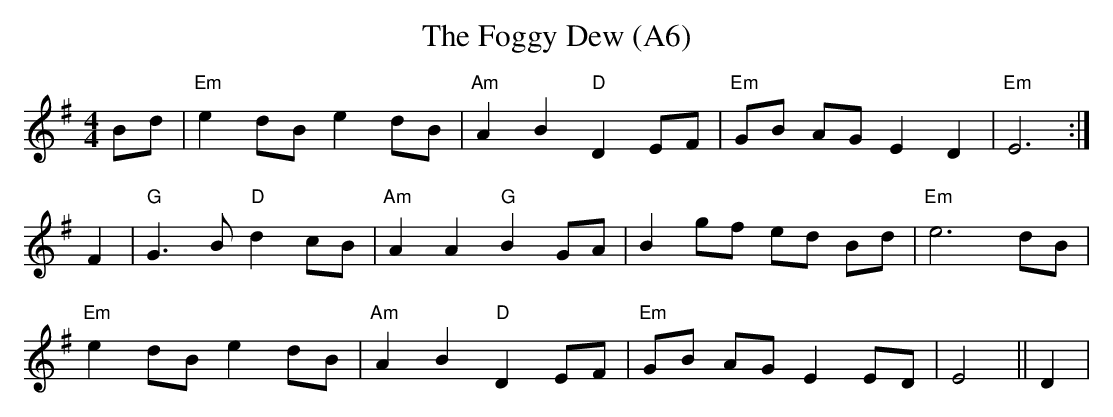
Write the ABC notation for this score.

X:1
T:The Foggy Dew (A6)
M:4/4
K:Em
Bd|"Em"e2 dB e2 dB|"Am"A2 B2 "D"D2 EF| "Em"GB AG E2 D2 | "Em"E6 :|
F2|"G"G3B "D"d2 cB|"Am"A2 A2 "G"B2 GA| B2 gf ed Bd|"Em"e6 dB|
"Em"e2 dB e2 dB|"Am"A2 B2 "D"D2 EF|"Em"GB AG E2 ED|E4 || D2|
